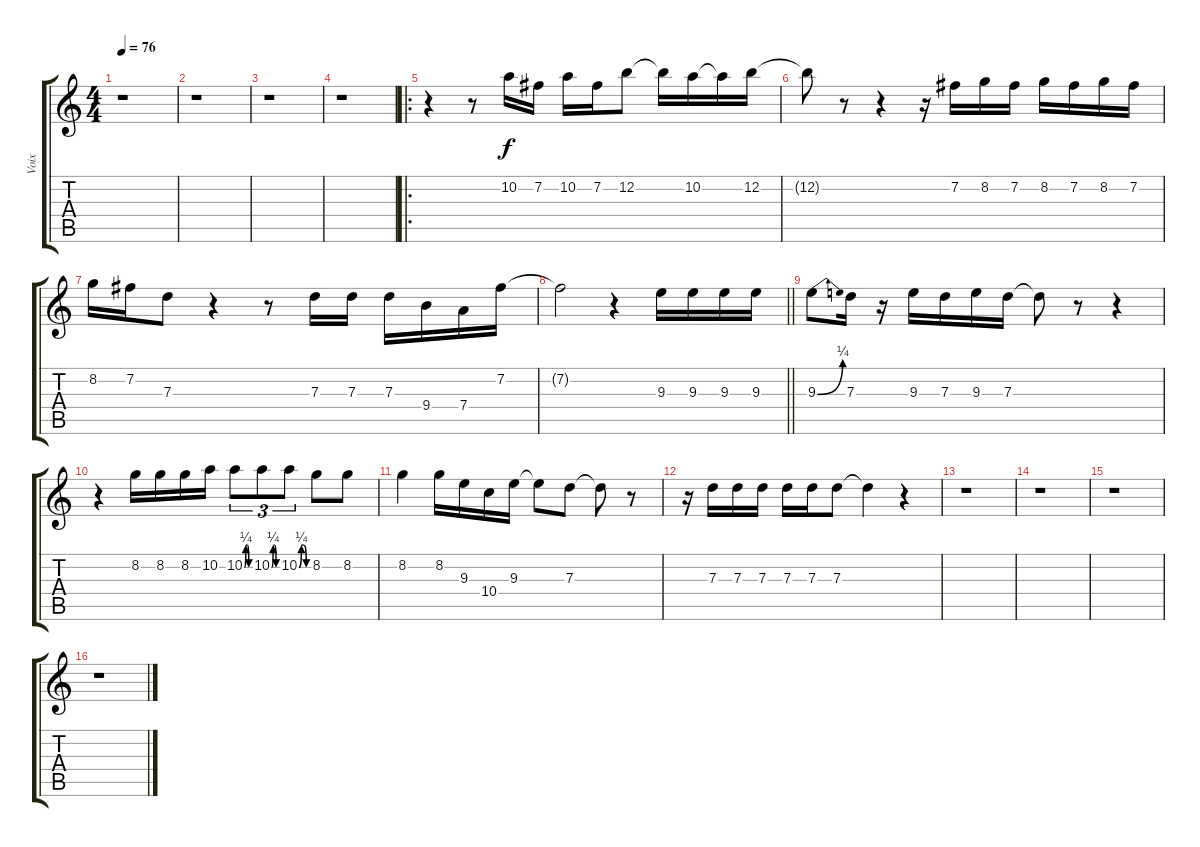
\track ("Voix" "Voix") {instrument electricguitarjazz}
\staff {score tabs}
\tuning (E4 B3 G3 D3 A2 E2) {hide}
\ts (4 4)
\tempo 76
\clef g2
\ks c
r.1{dy f instrument electricguitarjazz} |
r.1 |
r.1 |
r.1 |
\ro
r.4 r.8 10.2.16 7.2.16 10.2.16 7.2.16 12.2.8 12.2{t}.16 10.2.16 10.2{t}.16 12.2.16 |
12.2{t}.8 r.8 r.4 r.16 7.2.16 8.2.16 7.2.16 8.2.16 7.2.16 8.2.16 7.2.16 |
8.2.16 7.2.16 7.3.8 r.4 r.8 7.3.16 7.3.16 7.3.16 9.4.16 7.4.16 7.2.16 |
\barLineRight lightlight
7.2{t}.2 r.4 9.3.16 9.3.16 9.3.16 9.3.16 |
9.3{be (bend 0 0 60 1)}.8 7.3.16 r.16 9.3.16 7.3.16 9.3.16 7.3.16 7.3{t}.8 r.8 r.4 |
r.4 8.2.16 8.2.16 8.2.16 10.2.16 10.2{be (custom 0 0 15 1 30 1 45 0 60 0)}.8{tu (3 2)} 10.2{be (custom 0 0 15 1 30 1 45 0 60 0)}.8{tu (3 2)} 10.2{be (custom 0 0 15 1 30 1 45 0 60 0)}.8{tu (3 2)} 8.2.8 8.2.8 |
8.2.4 8.2.16 9.3.16 10.4.16 9.3.16 9.3{t}.8 7.3.8 7.3{t}.8 r.8 |
r.16 7.3.16 7.3.16 7.3.16 7.3.16 7.3.16 7.3.8 7.3{t}.4 r.4 |
r.1 |
r.1 |
r.1 |
r.1
